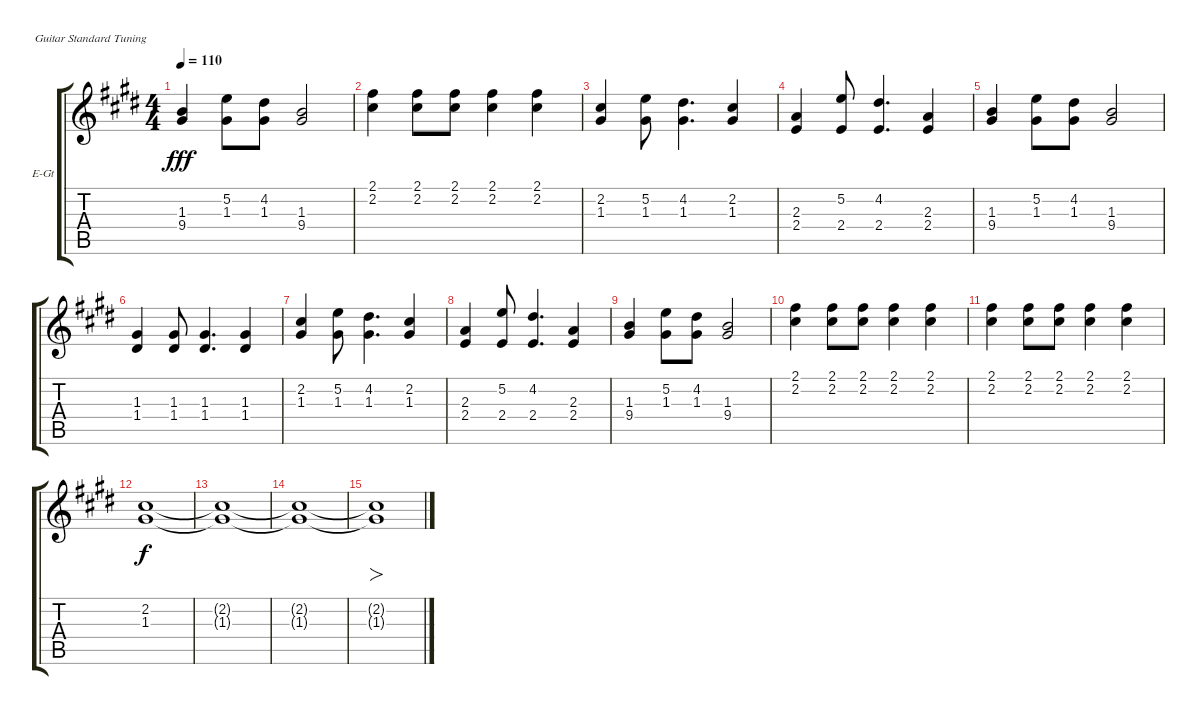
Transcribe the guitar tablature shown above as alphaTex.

\defaultSystemsLayout 4
\bracketExtendMode groupsimilarinstruments
\firstSystemTrackNameOrientation horizontal
\otherSystemsTrackNameOrientation horizontal
\track ("Electric Guitar" "E-Gt") {instrument distortionguitar}
\staff {score tabs}
\tuning (E4 B3 G3 D3 A2 E2)
\ts (4 4)
\tempo 110
\clef g2
\ks c#minor
(1.3 9.4).4{dy fff} (5.2 1.3).8 (4.2 1.3).8 (1.3 9.4).2 |
(2.1 2.2).4 (2.1 2.2).8 (2.1 2.2).8 (2.1 2.2).4 (2.1 2.2).4 |
(2.2 1.3).4 (5.2 1.3).8 (4.2 1.3).4{d} (2.2 1.3).4 |
(2.3 2.4).4 (5.2 2.4).8 (4.2 2.4).4{d} (2.3 2.4).4 |
(1.3 9.4).4 (5.2 1.3).8 (4.2 1.3).8 (1.3 9.4).2 |
(1.3 1.4).4 (1.3 1.4).8 (1.3 1.4).4{d} (1.3 1.4).4 |
(2.2 1.3).4 (5.2 1.3).8 (4.2 1.3).4{d} (2.2 1.3).4 |
(2.3 2.4).4 (5.2 2.4).8 (4.2 2.4).4{d} (2.3 2.4).4 |
(1.3 9.4).4 (5.2 1.3).8 (4.2 1.3).8 (1.3 9.4).2 |
(2.1 2.2).4 (2.1 2.2).8 (2.1 2.2).8 (2.1 2.2).4 (2.1 2.2).4 |
(2.1 2.2).4 (2.1 2.2).8 (2.1 2.2).8 (2.1 2.2).4 (2.1 2.2).4 |
(2.2 1.3).1{dy f} |
(2.2{t} 1.3{t}).1 |
(2.2{t} 1.3{t}).1 |
(2.2{t} 1.3{t}).1{fo}
